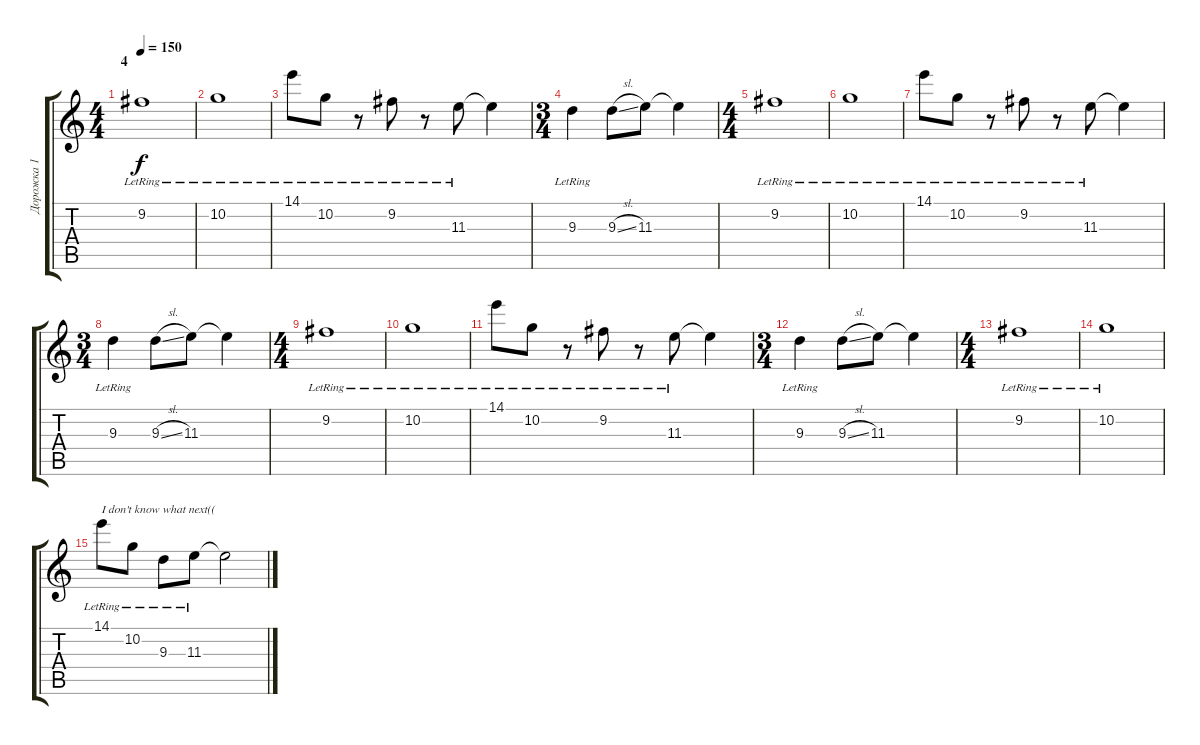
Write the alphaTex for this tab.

\track ("Дорожка 1" "Дорожка 1") {instrument acousticguitarsteel}
\staff {score tabs}
\tuning (D4 A3 F3 C3 G2 C2) {hide}
\ts (4 4)
\section ("" "4")
\tempo 150
\clef g2
\ks c
9.2{lr}.1{dy f} |
10.2{lr}.1 |
14.1{lr}.8 10.2{lr}.8 r.8 9.2{lr}.8 r.8 11.3{lr}.8 11.3{t}.4 |
\ts (3 4)
9.3{lr}.4 9.3{sl}.8 11.3.8 11.3{t}.4 |
\ts (4 4)
9.2{lr}.1 |
10.2{lr}.1 |
14.1{lr}.8 10.2{lr}.8 r.8 9.2{lr}.8 r.8 11.3{lr}.8 11.3{t}.4 |
\ts (3 4)
9.3{lr}.4 9.3{sl}.8 11.3.8 11.3{t}.4 |
\ts (4 4)
9.2{lr}.1 |
10.2{lr}.1 |
14.1{lr}.8 10.2{lr}.8 r.8 9.2{lr}.8 r.8 11.3{lr}.8 11.3{t}.4 |
\ts (3 4)
9.3{lr}.4 9.3{sl}.8 11.3.8 11.3{t}.4 |
\ts (4 4)
9.2{lr}.1 |
10.2{lr}.1 |
14.1{lr}.8{txt "I don't know what next(("} 10.2{lr}.8 9.3{lr}.8 11.3{lr}.8 11.3{t}.2
